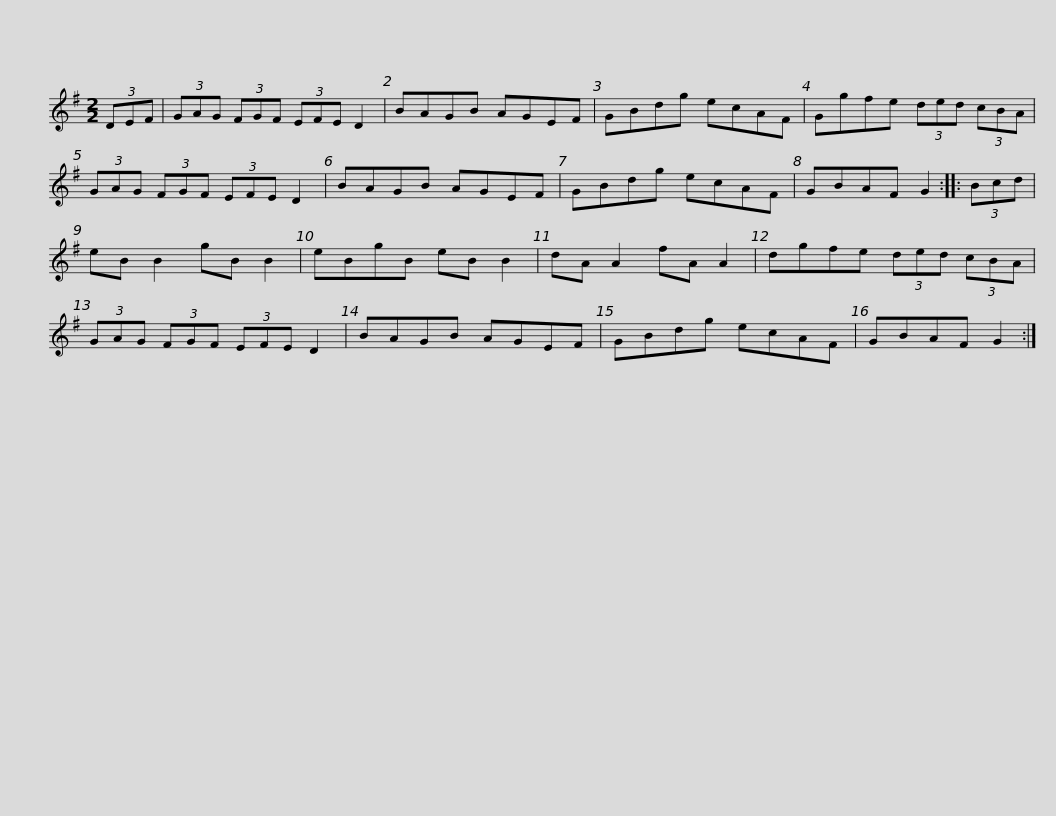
X:1
L:1/8
M:2/2
I:linebreak $
K:G
V:1 treble
V:1
 (3DEF | (3GAG (3FGF (3EFE D2 | BAGB AGEF | GBdg ecAF | Ggfe (3ded (3cBA |$ %5
 (3GAG (3FGF (3EFE D2 | BAGB AGEF | GBdg ecAF | GBAF G2 :: (3Bcd | %10
 eB B2 gB B2 |$ eBgB eB B2 | dA A2 fA A2 | dgfe (3ded (3cBA | (3GAG (3FGF (3EFE D2 | %15
 BAGB AGEF |$ GBdg ecAF | GBAF G2 :| %18
